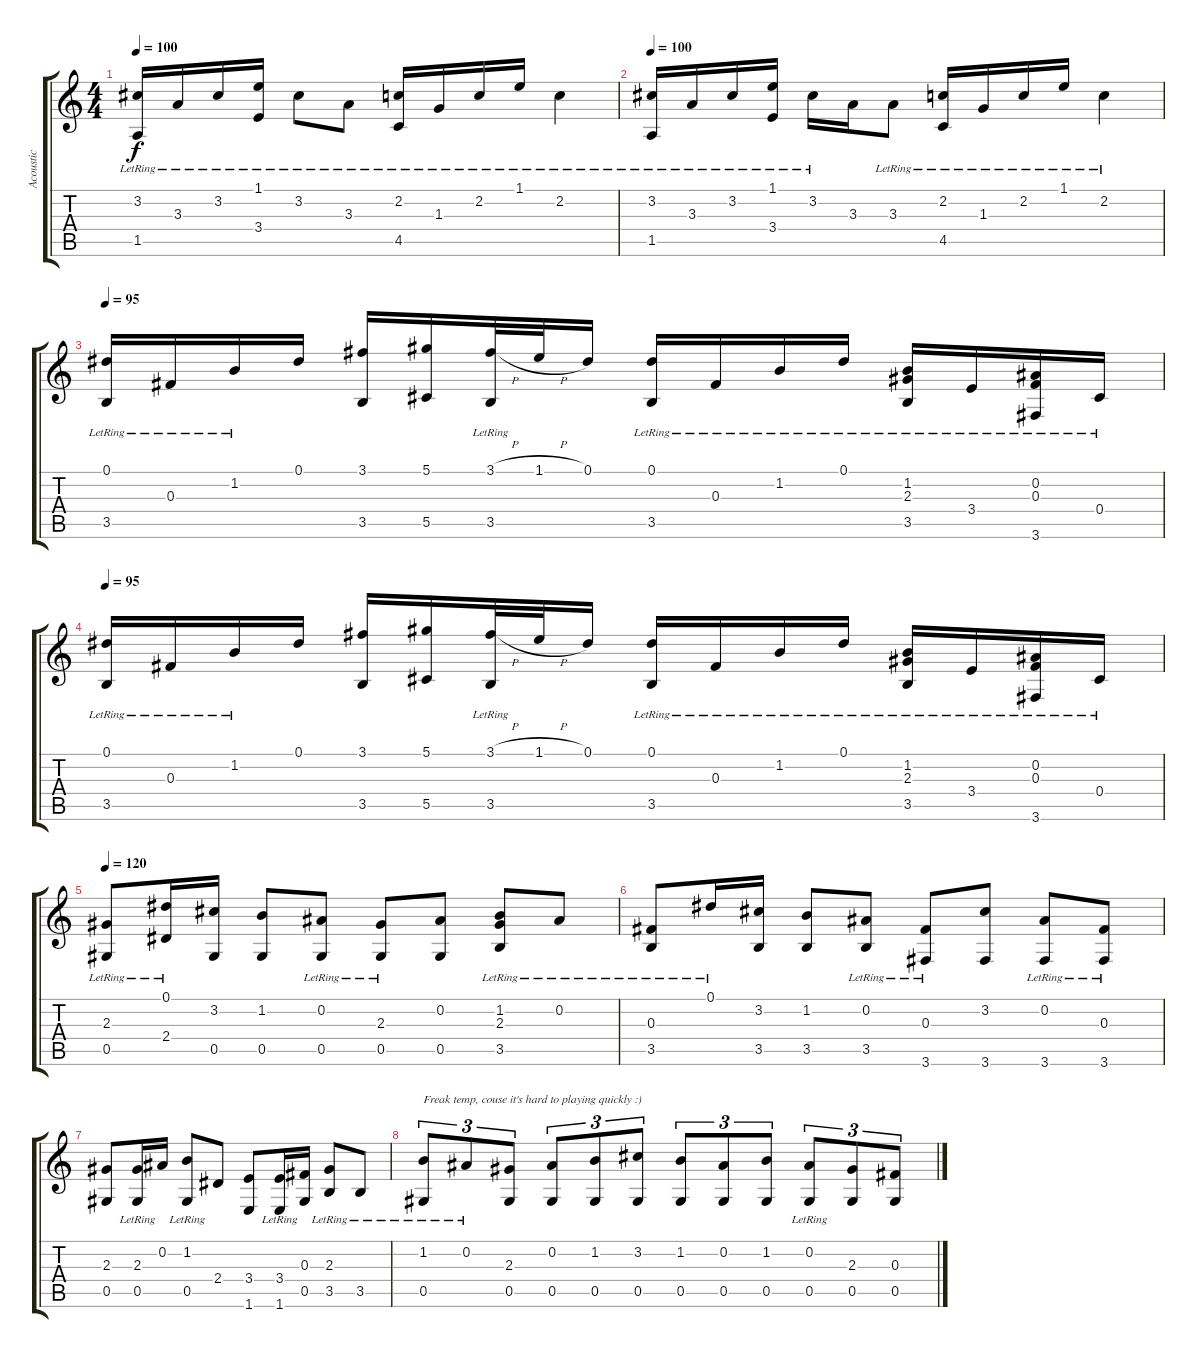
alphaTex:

\track ("Acoustic" "Acoustic") {instrument acousticguitarnylon}
\staff {score tabs}
\tuning (Eb4 Bb3 Gb3 Db3 Ab2 Eb2) {hide}
\ts (4 4)
\tempo 100
\clef g2
\ks c
(3.2{lr} 1.5{lr}).16{dy f} 3.3{lr}.16 3.2{lr}.16 (1.1{lr} 3.4{lr}).16 3.2{lr}.8 3.3{lr}.8 (2.2{lr} 4.5{lr}).16 1.3{lr}.16 2.2{lr}.16 1.1{lr}.16 2.2{lr}.4 |
\tempo 100
(3.2{lr} 1.5{lr}).16 3.3{lr}.16 3.2{lr}.16 (1.1{lr} 3.4{lr}).16 3.2{lr}.16 3.3.16 3.3{lr}.8 (2.2{lr} 4.5{lr}).16 1.3{lr}.16 2.2{lr}.16 1.1{lr}.16 2.2{lr}.4 |
\tempo 95
(0.1{lr} 3.5{lr}).16 0.3{lr}.16 1.2{lr}.16 0.1.16 (3.1 3.5).16 (5.1 5.5).16 (3.1{h} 3.5{lr}).32 1.1{h}.32 0.1.16 (0.1{lr} 3.5{lr}).16 0.3{lr}.16 1.2{lr}.16 0.1{lr}.16 (1.2{lr} 2.3{lr} 3.5{lr}).16 3.4{lr}.16 (0.2{lr} 0.3{lr} 3.6{lr}).16 0.4{lr}.16 |
\tempo 95
(0.1{lr} 3.5{lr}).16 0.3{lr}.16 1.2{lr}.16 0.1.16 (3.1 3.5).16 (5.1 5.5).16 (3.1{h} 3.5{lr}).32 1.1{h}.32 0.1.16 (0.1{lr} 3.5{lr}).16 0.3{lr}.16 1.2{lr}.16 0.1{lr}.16 (1.2{lr} 2.3{lr} 3.5{lr}).16 3.4{lr}.16 (0.2{lr} 0.3{lr} 3.6{lr}).16 0.4{lr}.16 |
\tempo 120
(2.3{lr} 0.5{lr}).8 (0.1{lr} 2.4{lr}).16 (3.2 0.5).16 (1.2 0.5).8 (0.2{lr} 0.5).8 (2.3{lr} 0.5).8 (0.2 0.5).8 (1.2{lr} 2.3{lr} 3.5{lr}).8 0.2{lr}.8 |
(0.3{lr} 3.5{lr}).8 0.1{lr}.16 (3.2 3.5).16 (1.2 3.5).8 (0.2{lr} 3.5{lr}).8 (0.3{lr} 3.6).8 (3.2 3.6).8 (0.2{lr} 3.6).8 (0.3{lr} 3.6{lr}).8 |
(2.3 0.5).8 (2.3{lr} 0.5).16 0.2.16 (1.2{lr} 0.5{lr}).8 2.4.8 (3.4 1.6).8 (3.4 1.6{lr}).16 (0.3 0.5).16 (2.3{lr} 3.5).8 3.5{lr}.8 |
(1.2 0.5{lr}).8{tu (3 2) txt "Freak temp, couse it's hard to playing quickly :)"} 0.2{lr}.8{tu (3 2)} (2.3 0.5).8{tu (3 2)} (0.2 0.5).8{tu (3 2)} (1.2 0.5).8{tu (3 2)} (3.2 0.5).8{tu (3 2)} (1.2 0.5).8{tu (3 2)} (0.2 0.5).8{tu (3 2)} (1.2 0.5).8{tu (3 2)} (0.2{lr} 0.5).8{tu (3 2)} (2.3 0.5).8{tu (3 2)} (0.3 0.5).8{tu (3 2)}
